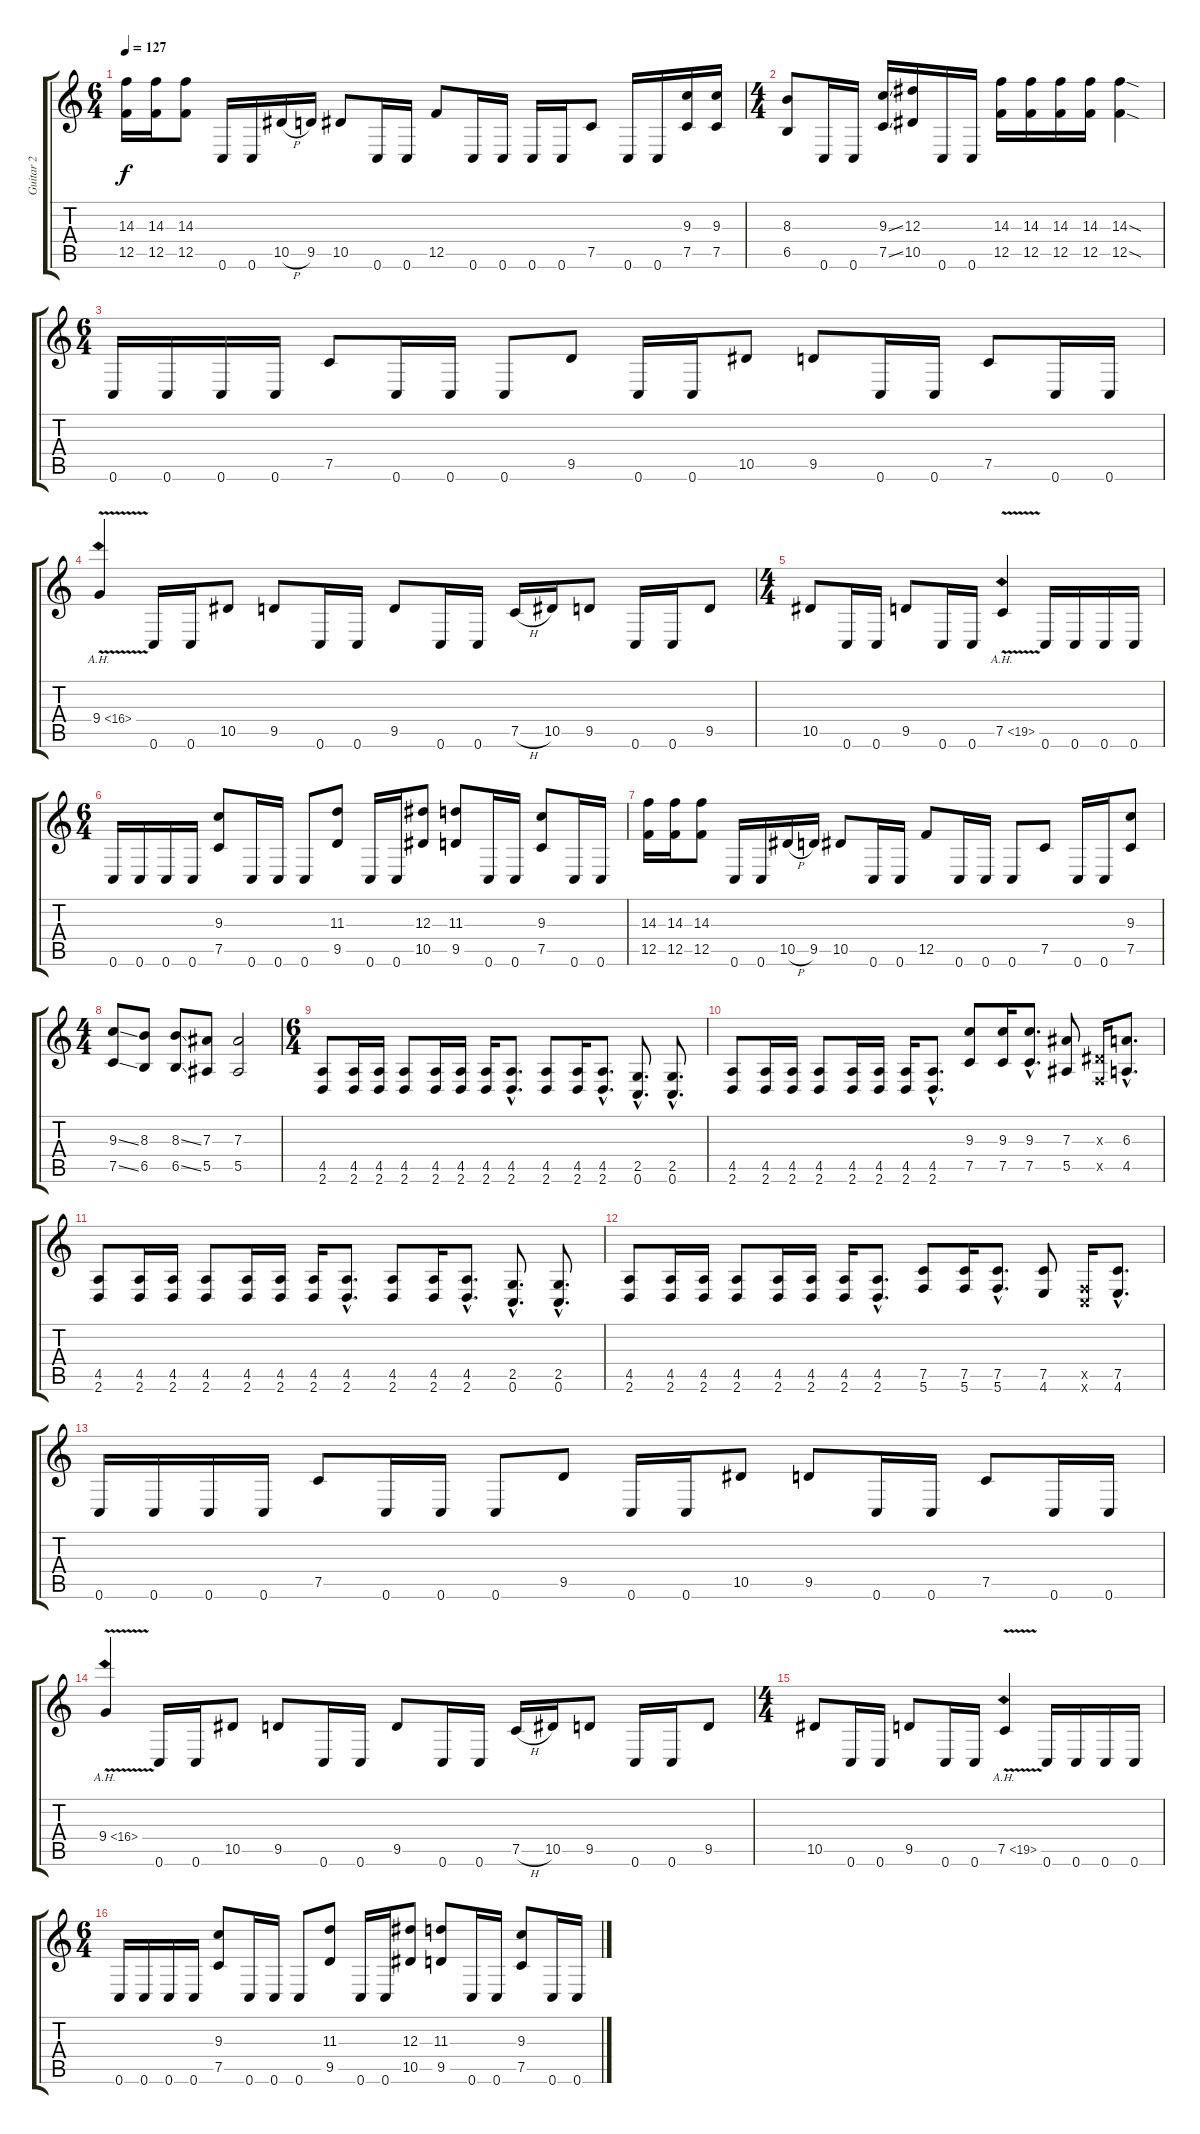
\track ("Guitar 2" "Guitar 2") {instrument distortionguitar}
\staff {score tabs}
\tuning (C4 G3 Eb3 Bb2 F2 C2) {hide}
\ts (6 4)
\tempo 127
\clef g2
\ks c
(14.3 12.5).16{dy f} (14.3 12.5).16 (14.3 12.5).8 0.6.16 0.6.16 10.5{h}.16 9.5.16 10.5.8 0.6.16 0.6.16 12.5.8 0.6.16 0.6.16 0.6.16 0.6.16 7.5.8 0.6.16 0.6.16 (9.3 7.5).16 (9.3 7.5).16 |
\ts (4 4)
(8.3 6.5).8 0.6.16 0.6.16 (9.3{ss} 7.5{ss}).16 (12.3 10.5).16 0.6.16 0.6.16 (14.3 12.5).16 (14.3 12.5).16 (14.3 12.5).16 (14.3 12.5).16 (14.3{sod} 12.5{sod}).4 |
\ts (6 4)
0.6.16 0.6.16 0.6.16 0.6.16 7.5.8 0.6.16 0.6.16 0.6.8 9.5.8 0.6.16 0.6.16 10.5.8 9.5.8 0.6.16 0.6.16 7.5.8 0.6.16 0.6.16 |
9.4{ah 7 v}.4 0.6.16 0.6.16 10.5.8 9.5.8 0.6.16 0.6.16 9.5.8 0.6.16 0.6.16 7.5{h}.16 10.5.16 9.5.8 0.6.16 0.6.16 9.5.8 |
\ts (4 4)
10.5.8 0.6.16 0.6.16 9.5.8 0.6.16 0.6.16 7.5{ah 12 v}.4 0.6.16 0.6.16 0.6.16 0.6.16 |
\ts (6 4)
0.6.16 0.6.16 0.6.16 0.6.16 (9.3 7.5).8 0.6.16 0.6.16 0.6.8 (11.3 9.5).8 0.6.16 0.6.16 (12.3 10.5).8 (11.3 9.5).8 0.6.16 0.6.16 (9.3 7.5).8 0.6.16 0.6.16 |
(14.3 12.5).16 (14.3 12.5).16 (14.3 12.5).8 0.6.16 0.6.16 10.5{h}.16 9.5.16 10.5.8 0.6.16 0.6.16 12.5.8 0.6.16 0.6.16 0.6.8 7.5.8 0.6.16 0.6.16 (9.3 7.5).8 |
\ts (4 4)
(9.3{ss} 7.5{ss}).8 (8.3 6.5).8 (8.3{ss} 6.5{ss}).8 (7.3 5.5).8 (7.3 5.5).2 |
\ts (6 4)
\section ("" "")
(4.5 2.6).8 (4.5 2.6).16 (4.5 2.6).16 (4.5 2.6).8 (4.5 2.6).16 (4.5 2.6).16 (4.5 2.6).16 (4.5{hac} 2.6{hac}).8{d} (4.5 2.6).8 (4.5 2.6).16 (4.5{hac} 2.6{hac}).8{d} (2.5{hac} 0.6{hac}).8{d} (2.5{hac} 0.6{hac}).8{d} |
(4.5 2.6).8 (4.5 2.6).16 (4.5 2.6).16 (4.5 2.6).8 (4.5 2.6).16 (4.5 2.6).16 (4.5 2.6).16 (4.5{hac} 2.6{hac}).8{d} (9.3 7.5).8 (9.3 7.5).16 (9.3{hac} 7.5{hac}).8{d} (7.3 5.5).8 (0.3{x} 0.5{x}).16 (6.3{hac} 4.5{hac}).8{d} |
(4.5 2.6).8 (4.5 2.6).16 (4.5 2.6).16 (4.5 2.6).8 (4.5 2.6).16 (4.5 2.6).16 (4.5 2.6).16 (4.5{hac} 2.6{hac}).8{d} (4.5 2.6).8 (4.5 2.6).16 (4.5{hac} 2.6{hac}).8{d} (2.5{hac} 0.6{hac}).8{d} (2.5{hac} 0.6{hac}).8{d} |
(4.5 2.6).8 (4.5 2.6).16 (4.5 2.6).16 (4.5 2.6).8 (4.5 2.6).16 (4.5 2.6).16 (4.5 2.6).16 (4.5{hac} 2.6{hac}).8{d} (7.5 5.6).8 (7.5 5.6).16 (7.5{hac} 5.6{hac}).8{d} (7.5 4.6).8 (0.5{x} 0.6{x}).16 (7.5{hac} 4.6{hac}).8{d} |
\section ("" "")
0.6.16 0.6.16 0.6.16 0.6.16 7.5.8 0.6.16 0.6.16 0.6.8 9.5.8 0.6.16 0.6.16 10.5.8 9.5.8 0.6.16 0.6.16 7.5.8 0.6.16 0.6.16 |
9.4{ah 7 v}.4 0.6.16 0.6.16 10.5.8 9.5.8 0.6.16 0.6.16 9.5.8 0.6.16 0.6.16 7.5{h}.16 10.5.16 9.5.8 0.6.16 0.6.16 9.5.8 |
\ts (4 4)
10.5.8 0.6.16 0.6.16 9.5.8 0.6.16 0.6.16 7.5{ah 12 v}.4 0.6.16 0.6.16 0.6.16 0.6.16 |
\ts (6 4)
0.6.16 0.6.16 0.6.16 0.6.16 (9.3 7.5).8 0.6.16 0.6.16 0.6.8 (11.3 9.5).8 0.6.16 0.6.16 (12.3 10.5).8 (11.3 9.5).8 0.6.16 0.6.16 (9.3 7.5).8 0.6.16 0.6.16
